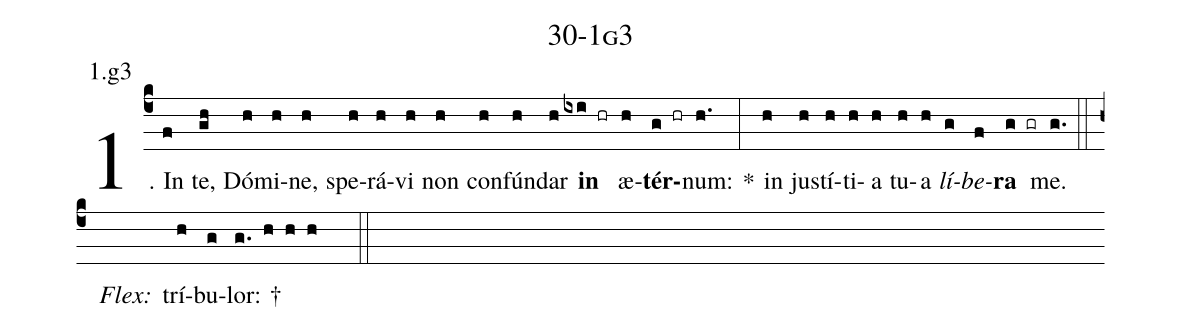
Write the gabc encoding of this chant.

name: 30-1g3;
annotation: 1.g3;
%%
(c4)1. In(f) te,(gh) Dó(h)mi(h)ne,(h) spe(h)rá(h)vi(h) non(h) con(h)fún(h)dar(h) <b>in</b>(ixi hr) æ(h)<b>tér</b>(g hr)num:(h.) *(:) in(h) jus(h)tí(h)ti(h)a(h) tu(h)a(h) <i>lí</i>(g)<i>be</i>(f)<b>ra</b>(g gr) me.(g.) (::)
<i>Flex:</i>()  trí(h)bu(g)lor: †(g. h h h  ::)
